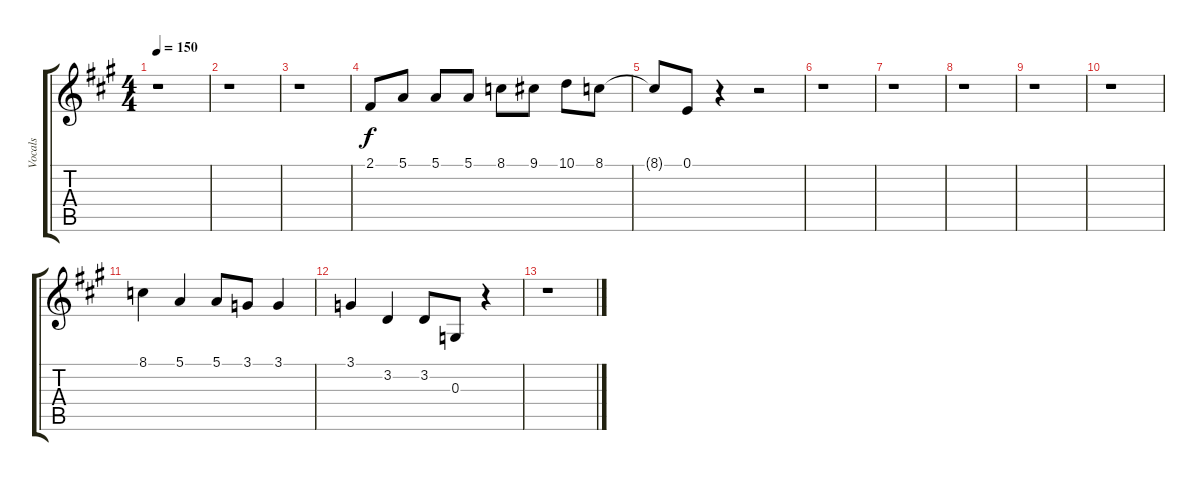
\track ("Vocals" "Vocals") {instrument lead6voice}
\staff {score tabs}
\tuning (E4 B3 G3 D3 A2 E2) {hide}
\ts (4 4)
\tempo 150
\clef g2
\ks a
r.1{dy f} |
r.1 |
r.1 |
2.1.8 5.1.8 5.1.8 5.1.8 8.1.8 9.1.8 10.1.8 8.1.8 |
8.1{t}.8 0.1.8 r.4 r.2 |
r.1 |
r.1 |
r.1 |
r.1 |
r.1 |
8.1.4 5.1.4 5.1.8 3.1.8 3.1.4 |
3.1.4 3.2.4 3.2.8 0.3.8 r.4 |
r.1
